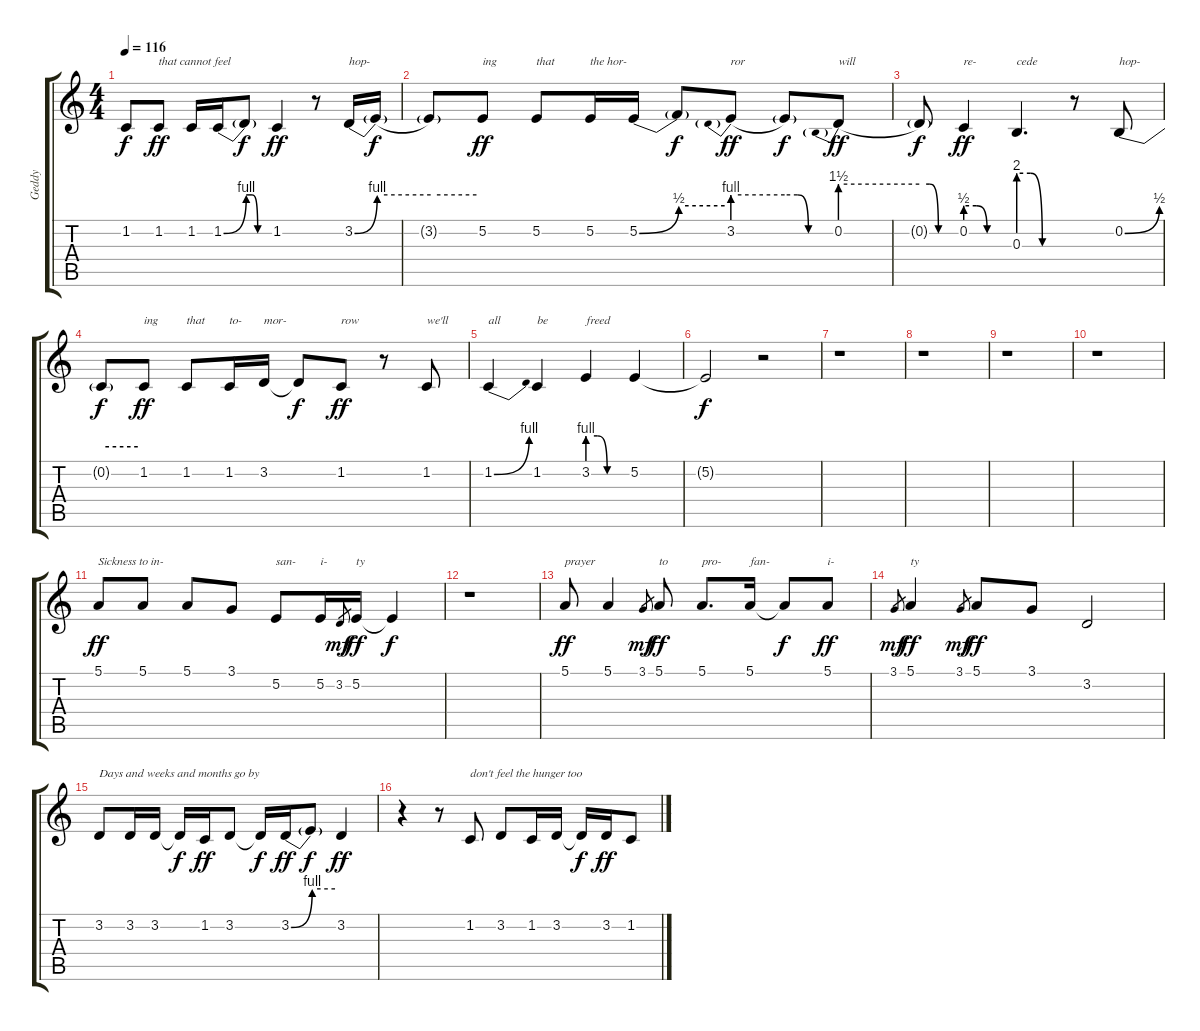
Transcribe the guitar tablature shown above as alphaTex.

\track ("Geddy" "Geddy") {instrument lead6voice}
\staff {score tabs}
\tuning (E4 B3 G3 D3 A2 E2) {hide}
\ts (4 4)
\tempo 116
\clef g2
\ks c
1.2{t}.8{dy f} 1.2.8{txt "that cannot feel" dy ff} 1.2.16 1.2{be (bend 0 0 60 4)}.16 1.2{be (custom 0 4 15 4 30 0 60 0) t}.8{dy f} 1.2.4{dy ff} r.8 3.2{be (bend 0 0 60 4)}.16{txt "hop-"} 3.2{be (hold 0 4 60 4) t}.16{dy f} |
3.2{be (hold 0 4 60 4) t}.8 5.2.8{txt "ing" dy ff} 5.2.8{txt "that"} 5.2.16{txt "the hor-"} 5.2{be (bend 0 0 60 2)}.16 5.2{be (hold 0 2 60 2) t}.8{dy f} 3.2{be (prebend 0 4 60 4)}.8{txt "ror" dy ff} 3.2{be (custom 0 4 15 4 30 0 60 0) t}.8{dy f} 0.2{be (prebend 0 6 60 6)}.8{txt "will" dy ff} |
0.2{be (custom 0 6 15 6 30 0 60 0) t}.8{dy f} 0.2{be (custom 0 2 15 2 30 0 60 0)}.4{txt "re-" dy ff} 0.3{be (custom 0 8 15 8 30 0 60 0)}.4{d txt "cede"} r.8 0.2{be (bend 0 0 60 2)}.8{txt "hop-"} |
0.2{be (hold 0 2 60 2) t}.8{dy f} 1.2.8{txt "ing" dy ff} 1.2.8{txt "that"} 1.2.16{txt "to-"} 3.2.16{txt "mor-"} 3.2{t}.8{dy f} 1.2.8{txt "row" dy ff} r.8 1.2.8{txt "we'll"} |
1.2{be (bend 0 0 60 4)}.4{txt "all"} 1.2.4{txt "be"} 3.2{be (custom 0 4 15 4 30 0 60 0)}.4{txt "freed"} 5.2.4 |
5.2{t}.2{dy f} r.2 |
r.1 |
r.1 |
r.1 |
r.1 |
5.1.8{txt "Sickness to in-" dy ff} 5.1.8 5.1.8 3.1.8 5.2.8{txt "san-"} 5.2.16{txt "i-"} 3.2.8{gr dy mf} 5.2.16{txt "ty" dy ff} 5.2{t}.4{dy f} |
r.1 |
5.1.8{txt "prayer" dy ff} 5.1.4 3.1.8{gr dy mf} 5.1.8{txt "to" dy ff} 5.1.8{d txt "pro-"} 5.1.16{txt "fan-"} 5.1{t}.8{dy f} 5.1.8{txt "i-" dy ff} |
3.1.8{gr dy mf} 5.1.4{txt "ty" dy ff} 3.1.8{gr dy mf} 5.1.8{dy ff} 3.1.8 3.2.2 |
3.2.8{txt "Days and weeks and months go by"} 3.2.16 3.2.16 3.2{t}.16{dy f} 1.2.16{dy ff} 3.2.8 3.2{t}.16{dy f} 3.2{be (bend 0 0 60 4)}.16{dy ff} 3.2{be (hold 0 4 60 4) t}.8{dy f} 3.2.4{dy ff} |
r.4 r.8 1.2.8{txt "don't feel the hunger too"} 3.2.8 1.2.16 3.2.16 3.2{t}.16{dy f} 3.2.16{dy ff} 1.2.8
